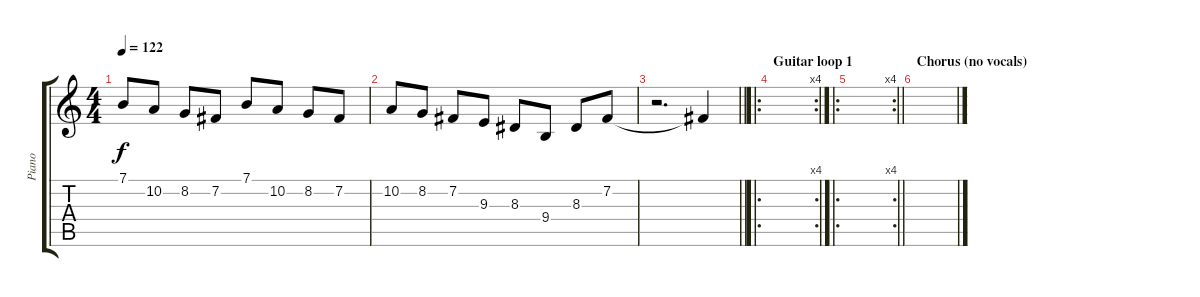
\track ("Piano" "Piano") {instrument acousticgrandpiano}
\staff {score tabs}
\tuning (E4 B3 G3 D3 A2 E2) {hide}
\ts (4 4)
\tempo 122
\clef g2
\ks c
7.1.8{dy f} 10.2.8 8.2.8 7.2.8 7.1.8 10.2.8 8.2.8 7.2.8 |
10.2.8 8.2.8 7.2.8 9.3.8 8.3.8 9.4.8 8.3.8 7.2.8 |
\barLineRight lightlight
r.2{d} 7.2{t}.4 |
\ro
\rc 4
\section ("" "Guitar loop 1")
|
\ro
\rc 4
\barLineRight lightlight
|
\section ("" "Chorus (no vocals)")
